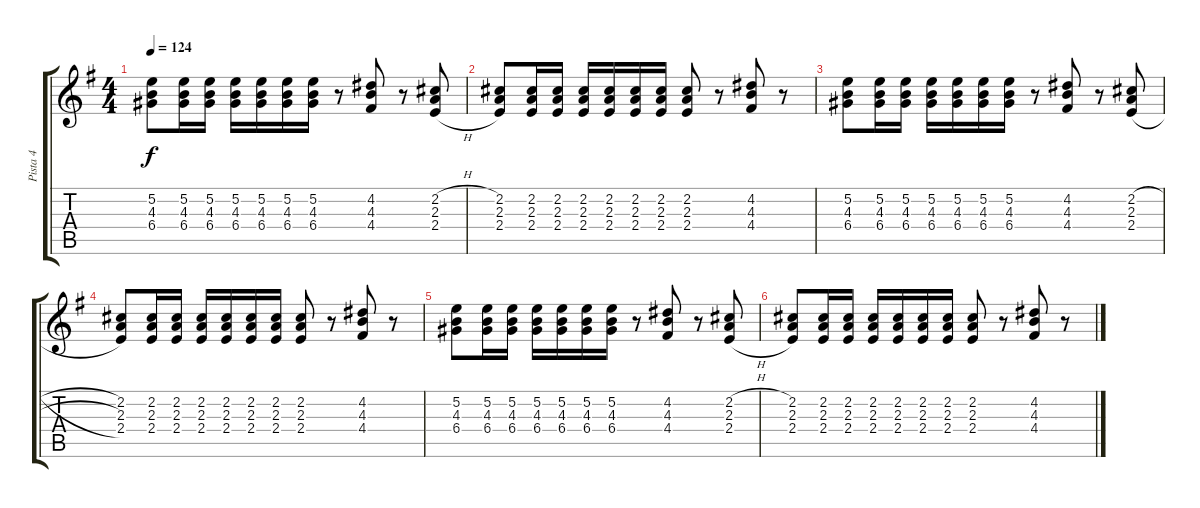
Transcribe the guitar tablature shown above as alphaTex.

\track ("Pista 4" "Pista 4") {instrument electricguitarjazz}
\staff {score tabs}
\tuning (E4 B3 G3 D3 A2 E2) {hide}
\ts (4 4)
\tempo 124
\clef g2
\ks g
(5.2 4.3 6.4).8{dy f volume 10} (5.2 4.3 6.4).16 (5.2 4.3 6.4).16 (5.2 4.3 6.4).16 (5.2 4.3 6.4).16 (5.2 4.3 6.4).16 (5.2 4.3 6.4).16 r.8 (4.2 4.3 4.4).8 r.8 (2.2{h} 2.3{h} 2.4{h}).8 |
(2.2 2.3 2.4).8{volume 8} (2.2 2.3 2.4).16 (2.2 2.3 2.4).16 (2.2 2.3 2.4).16 (2.2 2.3 2.4).16 (2.2 2.3 2.4).16 (2.2 2.3 2.4).16 (2.2 2.3 2.4).8 r.8 (4.2 4.3 4.4).8 r.8 |
(5.2 4.3 6.4).8{volume 6} (5.2 4.3 6.4).16 (5.2 4.3 6.4).16 (5.2 4.3 6.4).16 (5.2 4.3 6.4).16 (5.2 4.3 6.4).16 (5.2 4.3 6.4).16 r.8 (4.2 4.3 4.4).8 r.8 (2.2{h} 2.3{h} 2.4{h}).8 |
(2.2 2.3 2.4).8{volume 4} (2.2 2.3 2.4).16 (2.2 2.3 2.4).16 (2.2 2.3 2.4).16 (2.2 2.3 2.4).16 (2.2 2.3 2.4).16 (2.2 2.3 2.4).16 (2.2 2.3 2.4).8 r.8 (4.2 4.3 4.4).8 r.8 |
(5.2 4.3 6.4).8{volume 2} (5.2 4.3 6.4).16 (5.2 4.3 6.4).16 (5.2 4.3 6.4).16 (5.2 4.3 6.4).16 (5.2 4.3 6.4).16 (5.2 4.3 6.4).16 r.8 (4.2 4.3 4.4).8 r.8 (2.2{h} 2.3{h} 2.4{h}).8 |
(2.2 2.3 2.4).8{volume 0} (2.2 2.3 2.4).16 (2.2 2.3 2.4).16 (2.2 2.3 2.4).16 (2.2 2.3 2.4).16 (2.2 2.3 2.4).16 (2.2 2.3 2.4).16 (2.2 2.3 2.4).8 r.8 (4.2 4.3 4.4).8 r.8
